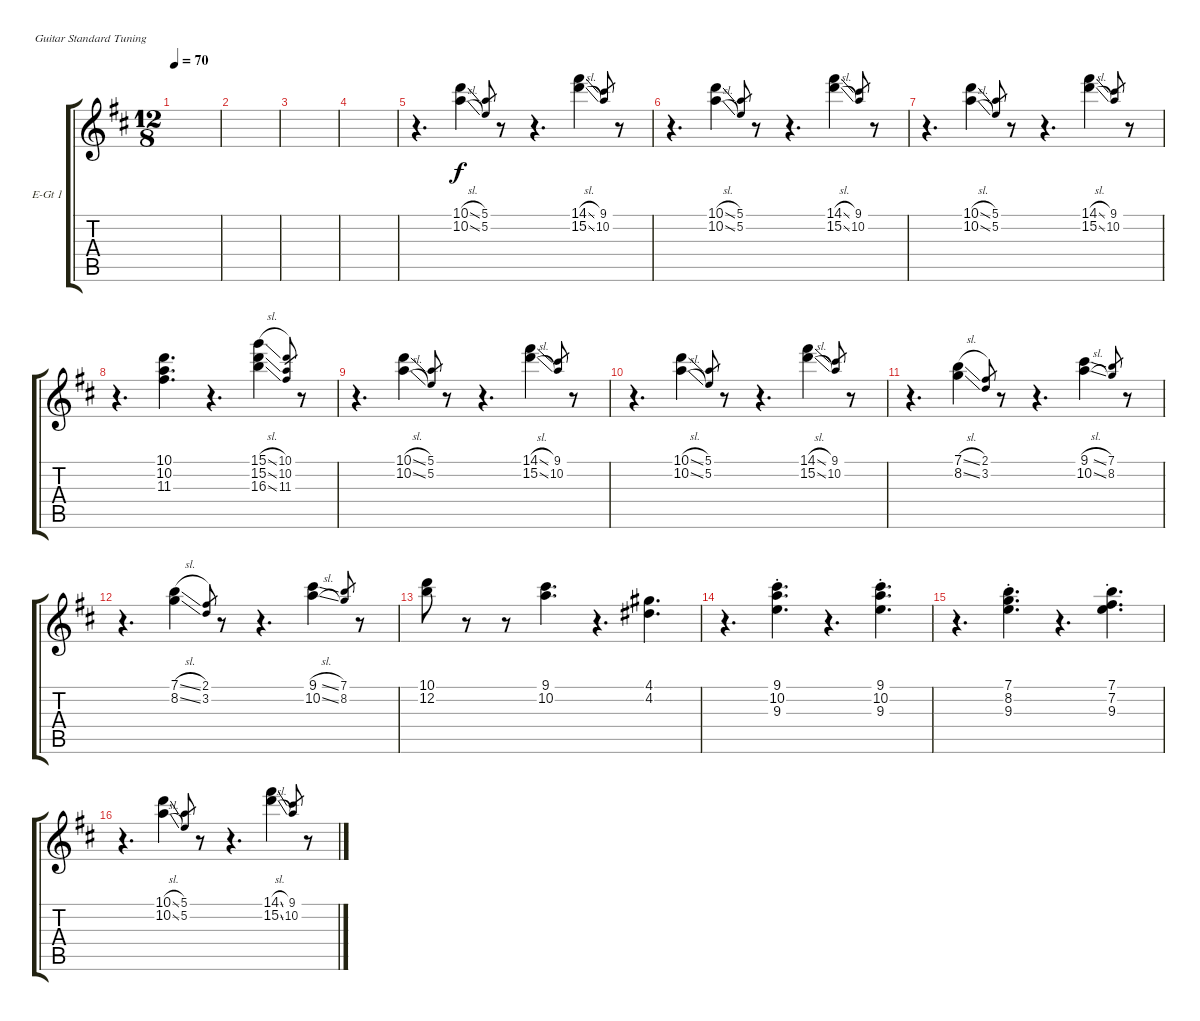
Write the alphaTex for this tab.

\defaultSystemsLayout 4
\bracketExtendMode groupsimilarinstruments
\firstSystemTrackNameOrientation horizontal
\otherSystemsTrackNameOrientation horizontal
\track ("Guitar 1" "E-Gt 1") {instrument electricguitarclean}
\staff {score tabs}
\tuning (E4 B3 G3 D3 A2 E2)
\ts (12 8)
\tempo 70
\clef g2
\ks d
|
|
|
|
r.4{d} (10.1{sl} 10.2{sl}).4 (5.1 5.2).8{gr} r.8 r.4{d} (14.1{sl} 15.2{sl}).4 (10.2 9.1).8{gr} r.8 |
r.4{d} (10.1{sl} 10.2{sl}).4 (5.1 5.2).8{gr} r.8 r.4{d} (14.1{sl} 15.2{sl}).4 (10.2 9.1).8{gr} r.8 |
r.4{d} (10.1{sl} 10.2{sl}).4 (5.1 5.2).8{gr} r.8 r.4{d} (14.1{sl} 15.2{sl}).4 (10.2 9.1).8{gr} r.8 |
r.4{d} (11.3 10.2 10.1).4{d} r.4{d} (16.3{sl} 15.2{sl} 15.1{sl}).4 (10.1 10.2 11.3).8{gr} r.8 |
r.4{d} (10.1{sl} 10.2{sl}).4 (5.1 5.2).8{gr} r.8 r.4{d} (14.1{sl} 15.2{sl}).4 (10.2 9.1).8{gr} r.8 |
r.4{d} (10.1{sl} 10.2{sl}).4 (5.1 5.2).8{gr} r.8 r.4{d} (14.1{sl} 15.2{sl}).4 (10.2 9.1).8{gr} r.8 |
r.4{d} (8.2{sl} 7.1{sl}).4 (3.2 2.1).8{gr} r.8 r.4{d} (9.1{sl} 10.2{sl}).4 (7.1 8.2).8{gr} r.8 |
r.4{d} (8.2{sl} 7.1{sl}).4 (3.2 2.1).8{gr} r.8 r.4{d} (9.1{sl} 10.2{sl}).4 (7.1 8.2).8{gr} r.8 |
(12.2 10.1).8 r.8 r.8 (9.1 10.2).4{d} r.4{d} (4.1 4.2).4{d} |
r.4{d} (9.1{st} 10.2{st} 9.3{st}).4{d} r.4{d} (9.1{st} 10.2{st} 9.3{st}).4{d} |
r.4{d} (7.1{st} 8.2{st} 9.3{st}).4{d} r.4{d} (7.1{st} 7.2{st} 9.3{st}).4{d} |
r.4{d} (10.1{sl} 10.2{sl}).4 (5.1 5.2).8{gr} r.8 r.4{d} (14.1{sl} 15.2{sl}).4 (10.2 9.1).8{gr} r.8
